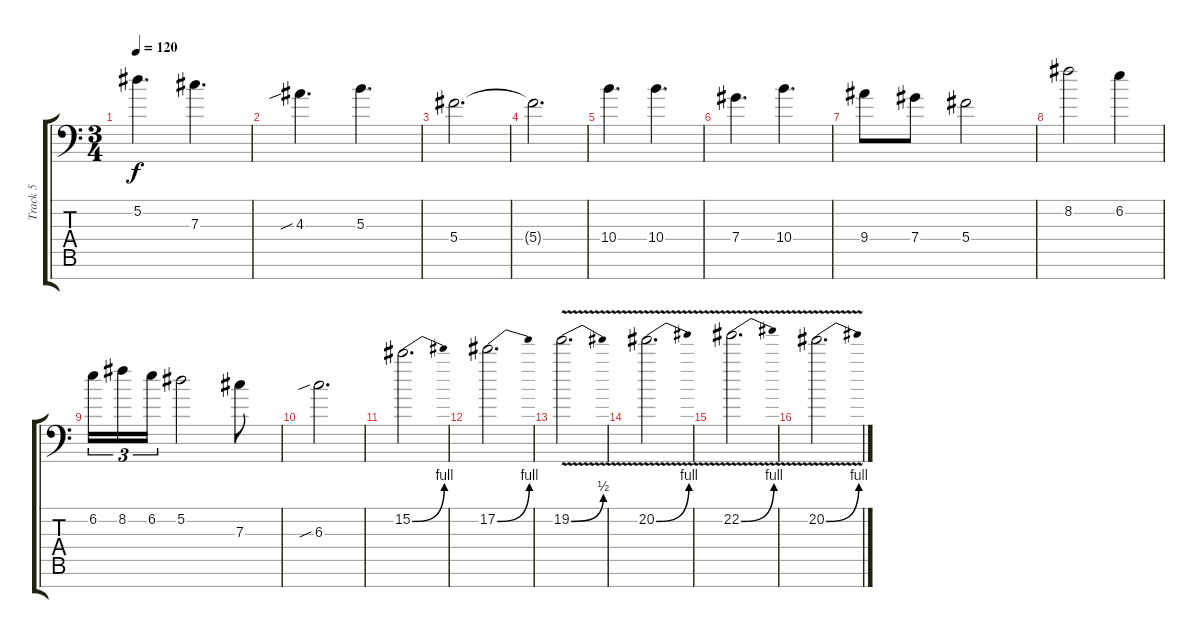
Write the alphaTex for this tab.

\track ("Track 5" "Track 5") {instrument overdrivenguitar}
\staff {score tabs}
\tuning (Eb4 Bb3 Gb3 Db3 Ab2 Eb2 Bb1) {hide}
\ts (3 4)
\tempo 120
\clef f4
\ks c
5.2.4{d dy f} 7.3.4{d} |
4.3{sib}.4{d} 5.3.4{d} |
5.4.2{d} |
5.4{t}.2{d} |
10.4.4{d} 10.4.4{d} |
7.4.4{d} 10.4.4{d} |
9.4.8 7.4.8 5.4.2 |
8.2.2 6.2.4 |
6.2.16{tu (3 2)} 8.2.16{tu (3 2)} 6.2.16{tu (3 2)} 5.2.2 7.3.8 |
6.3{sib}.2{d} |
15.2{be (bend 0 0 60 4)}.2{d} |
17.2{be (bend 0 0 60 4)}.2{d} |
19.2{be (bend 0 0 60 2) v}.2{d} |
20.2{be (bend 0 0 60 4) v}.2{d} |
22.2{be (bend 0 0 60 4) v}.2{d} |
20.2{be (bend 0 0 60 4) v}.2{d}
